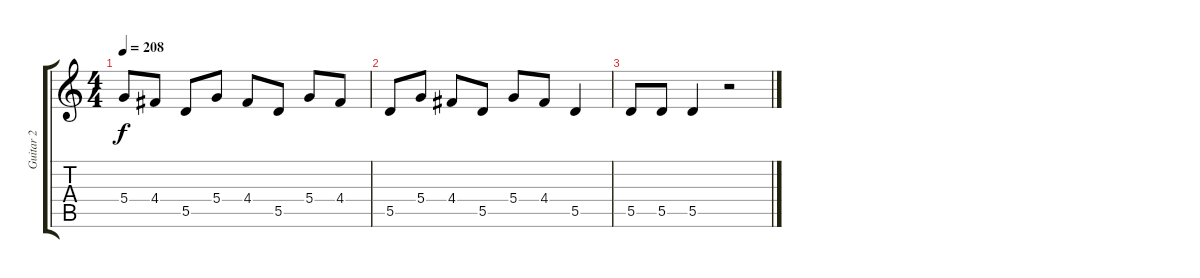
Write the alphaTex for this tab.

\track ("Guitar 2" "Guitar 2") {instrument distortionguitar}
\staff {score tabs}
\tuning (E4 B3 G3 D3 A2 E2) {hide}
\ts (4 4)
\tempo 208
\clef g2
\ks c
5.4.8{dy f} 4.4.8 5.5.8 5.4.8 4.4.8 5.5.8 5.4.8 4.4.8 |
5.5.8 5.4.8 4.4.8 5.5.8 5.4.8 4.4.8 5.5.4 |
5.5.8 5.5.8 5.5.4 r.2
